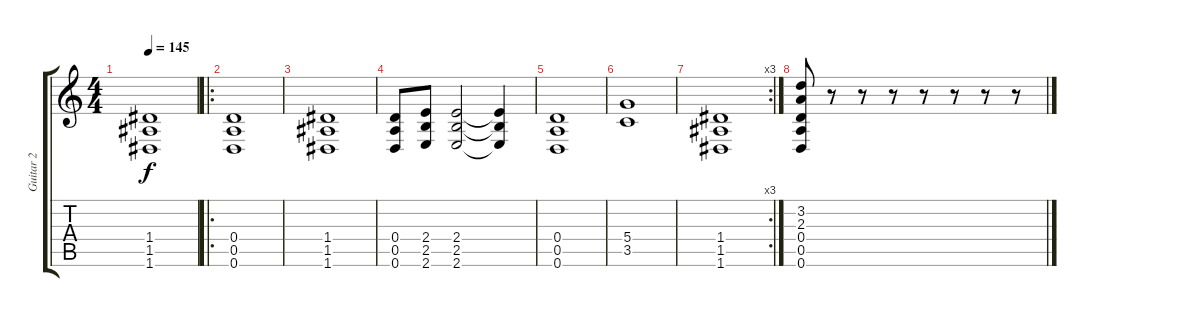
\track ("Guitar 2" "Guitar 2") {instrument distortionguitar}
\staff {score tabs}
\tuning (E4 B3 G3 D3 A2 D2) {hide}
\ts (4 4)
\tempo 145
\clef g2
\ks c
(1.4 1.5 1.6).1{dy f} |
\ro
(0.4 0.5 0.6).1{instrument distortionguitar} |
(1.4 1.5 1.6).1 |
(0.4 0.5 0.6).8 (2.4 2.5 2.6).8 (2.4 2.5 2.6).2 (2.4{t} 2.5{t} 2.6{t}).4 |
(0.4 0.5 0.6).1 |
(5.4 3.5).1 |
\rc 3
(1.4 1.5 1.6).1 |
(3.2 2.3 0.4 0.5 0.6).8 r.8 r.8 r.8 r.8 r.8 r.8 r.8
